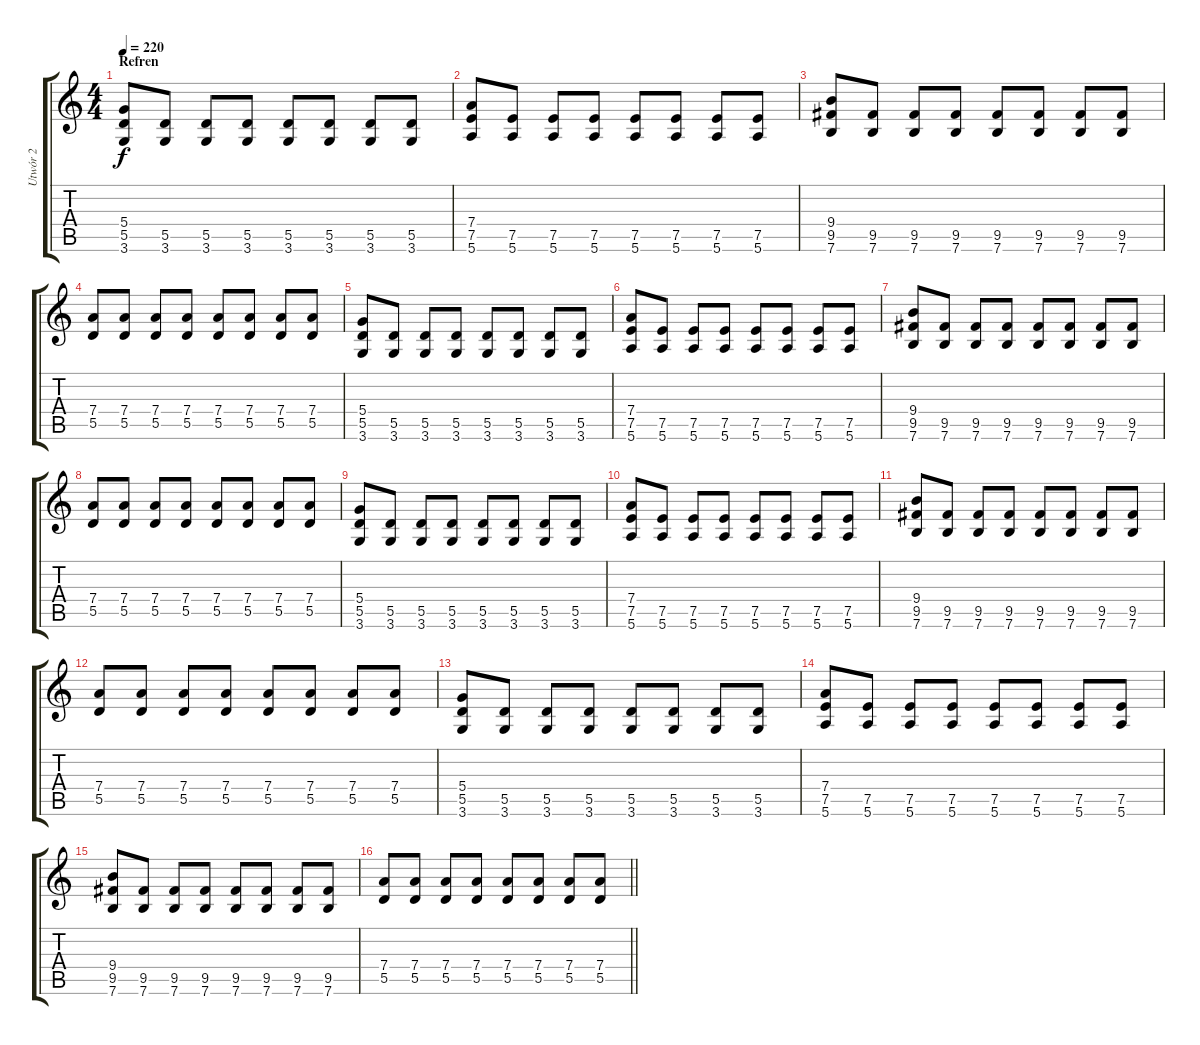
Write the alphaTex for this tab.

\track ("Utwór 2" "Utwór 2") {instrument distortionguitar}
\staff {score tabs}
\tuning (E4 B3 G3 D3 A2 E2) {hide}
\ts (4 4)
\section ("" "Refren")
\tempo 220
\clef g2
\ks c
(5.4 5.5 3.6).8{dy f} (5.5 3.6).8 (5.5 3.6).8 (5.5 3.6).8 (5.5 3.6).8 (5.5 3.6).8 (5.5 3.6).8 (5.5 3.6).8 |
(7.4 7.5 5.6).8 (7.5 5.6).8 (7.5 5.6).8 (7.5 5.6).8 (7.5 5.6).8 (7.5 5.6).8 (7.5 5.6).8 (7.5 5.6).8 |
(9.4 9.5 7.6).8 (9.5 7.6).8 (9.5 7.6).8 (9.5 7.6).8 (9.5 7.6).8 (9.5 7.6).8 (9.5 7.6).8 (9.5 7.6).8 |
(7.4 5.5).8 (7.4 5.5).8 (7.4 5.5).8 (7.4 5.5).8 (7.4 5.5).8 (7.4 5.5).8 (7.4 5.5).8 (7.4 5.5).8 |
(5.4 5.5 3.6).8 (5.5 3.6).8 (5.5 3.6).8 (5.5 3.6).8 (5.5 3.6).8 (5.5 3.6).8 (5.5 3.6).8 (5.5 3.6).8 |
(7.4 7.5 5.6).8 (7.5 5.6).8 (7.5 5.6).8 (7.5 5.6).8 (7.5 5.6).8 (7.5 5.6).8 (7.5 5.6).8 (7.5 5.6).8 |
(9.4 9.5 7.6).8 (9.5 7.6).8 (9.5 7.6).8 (9.5 7.6).8 (9.5 7.6).8 (9.5 7.6).8 (9.5 7.6).8 (9.5 7.6).8 |
(7.4 5.5).8 (7.4 5.5).8 (7.4 5.5).8 (7.4 5.5).8 (7.4 5.5).8 (7.4 5.5).8 (7.4 5.5).8 (7.4 5.5).8 |
(5.4 5.5 3.6).8 (5.5 3.6).8 (5.5 3.6).8 (5.5 3.6).8 (5.5 3.6).8 (5.5 3.6).8 (5.5 3.6).8 (5.5 3.6).8 |
(7.4 7.5 5.6).8 (7.5 5.6).8 (7.5 5.6).8 (7.5 5.6).8 (7.5 5.6).8 (7.5 5.6).8 (7.5 5.6).8 (7.5 5.6).8 |
(9.4 9.5 7.6).8 (9.5 7.6).8 (9.5 7.6).8 (9.5 7.6).8 (9.5 7.6).8 (9.5 7.6).8 (9.5 7.6).8 (9.5 7.6).8 |
(7.4 5.5).8 (7.4 5.5).8 (7.4 5.5).8 (7.4 5.5).8 (7.4 5.5).8 (7.4 5.5).8 (7.4 5.5).8 (7.4 5.5).8 |
(5.4 5.5 3.6).8 (5.5 3.6).8 (5.5 3.6).8 (5.5 3.6).8 (5.5 3.6).8 (5.5 3.6).8 (5.5 3.6).8 (5.5 3.6).8 |
(7.4 7.5 5.6).8 (7.5 5.6).8 (7.5 5.6).8 (7.5 5.6).8 (7.5 5.6).8 (7.5 5.6).8 (7.5 5.6).8 (7.5 5.6).8 |
(9.4 9.5 7.6).8 (9.5 7.6).8 (9.5 7.6).8 (9.5 7.6).8 (9.5 7.6).8 (9.5 7.6).8 (9.5 7.6).8 (9.5 7.6).8 |
\barLineRight lightlight
(7.4 5.5).8 (7.4 5.5).8 (7.4 5.5).8 (7.4 5.5).8 (7.4 5.5).8 (7.4 5.5).8 (7.4 5.5).8 (7.4 5.5).8
